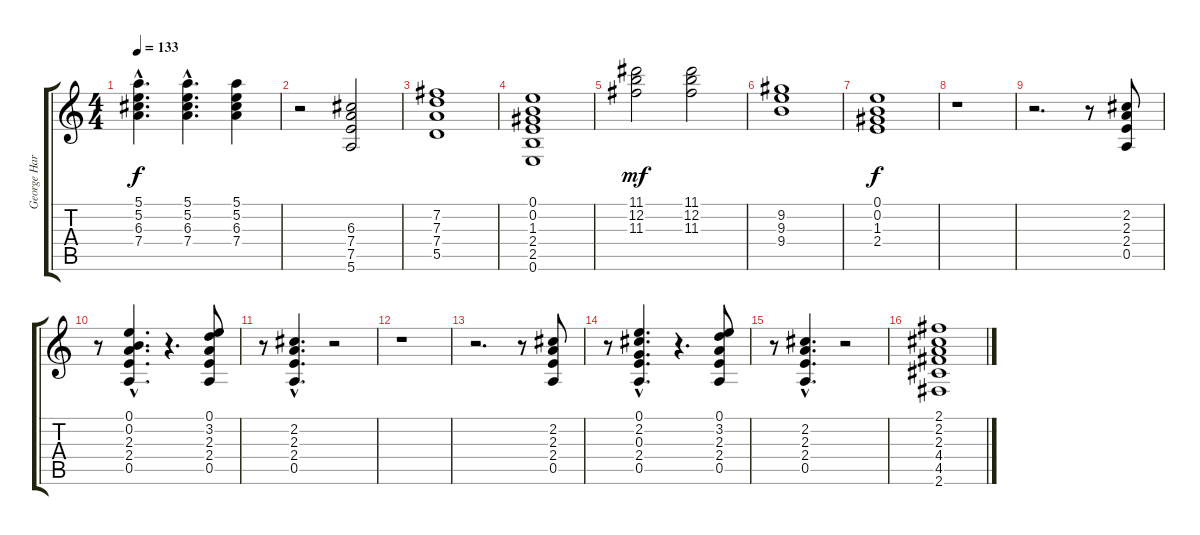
\track ("George Harrison - Guitar I" "George Har") {instrument overdrivenguitar}
\staff {score tabs}
\tuning (E4 B3 G3 D3 A2 E2) {hide}
\ts (4 4)
\tempo 133
\clef g2
\ks c
(5.1{hac} 5.2{hac} 6.3{hac} 7.4{hac}).4{d dy f} (5.1{hac} 5.2{hac} 6.3{hac} 7.4{hac}).4{d} (5.1 5.2 6.3 7.4).4 |
r.2 (6.3 7.4 7.5 5.6).2 |
(7.2 7.3 7.4 5.5).1 |
(0.1 0.2 1.3 2.4 2.5 0.6).1 |
(11.1 12.2 11.3).2{dy mf} (11.1 12.2 11.3).2 |
(9.2 9.3 9.4).1 |
(0.1 0.2 1.3 2.4).1{dy f} |
r.1 |
r.2{d} r.8 (2.2 2.3 2.4 0.5).8 |
r.8 (0.1{hac} 0.2{hac} 2.3{hac} 2.4{hac} 0.5{hac}).4{d} r.4{d} (0.1 3.2 2.3 2.4 0.5).8 |
r.8 (2.2{hac} 2.3{hac} 2.4{hac} 0.5{hac}).4{d} r.2 |
r.1 |
r.2{d} r.8 (2.2 2.3 2.4 0.5).8 |
r.8 (0.1{hac} 2.2{hac} 0.3{hac} 2.4{hac} 0.5{hac}).4{d} r.4{d} (0.1 3.2 2.3 2.4 0.5).8 |
r.8 (2.2{hac} 2.3{hac} 2.4{hac} 0.5{hac}).4{d} r.2 |
(2.1 2.2 2.3 4.4 4.5 2.6).1
